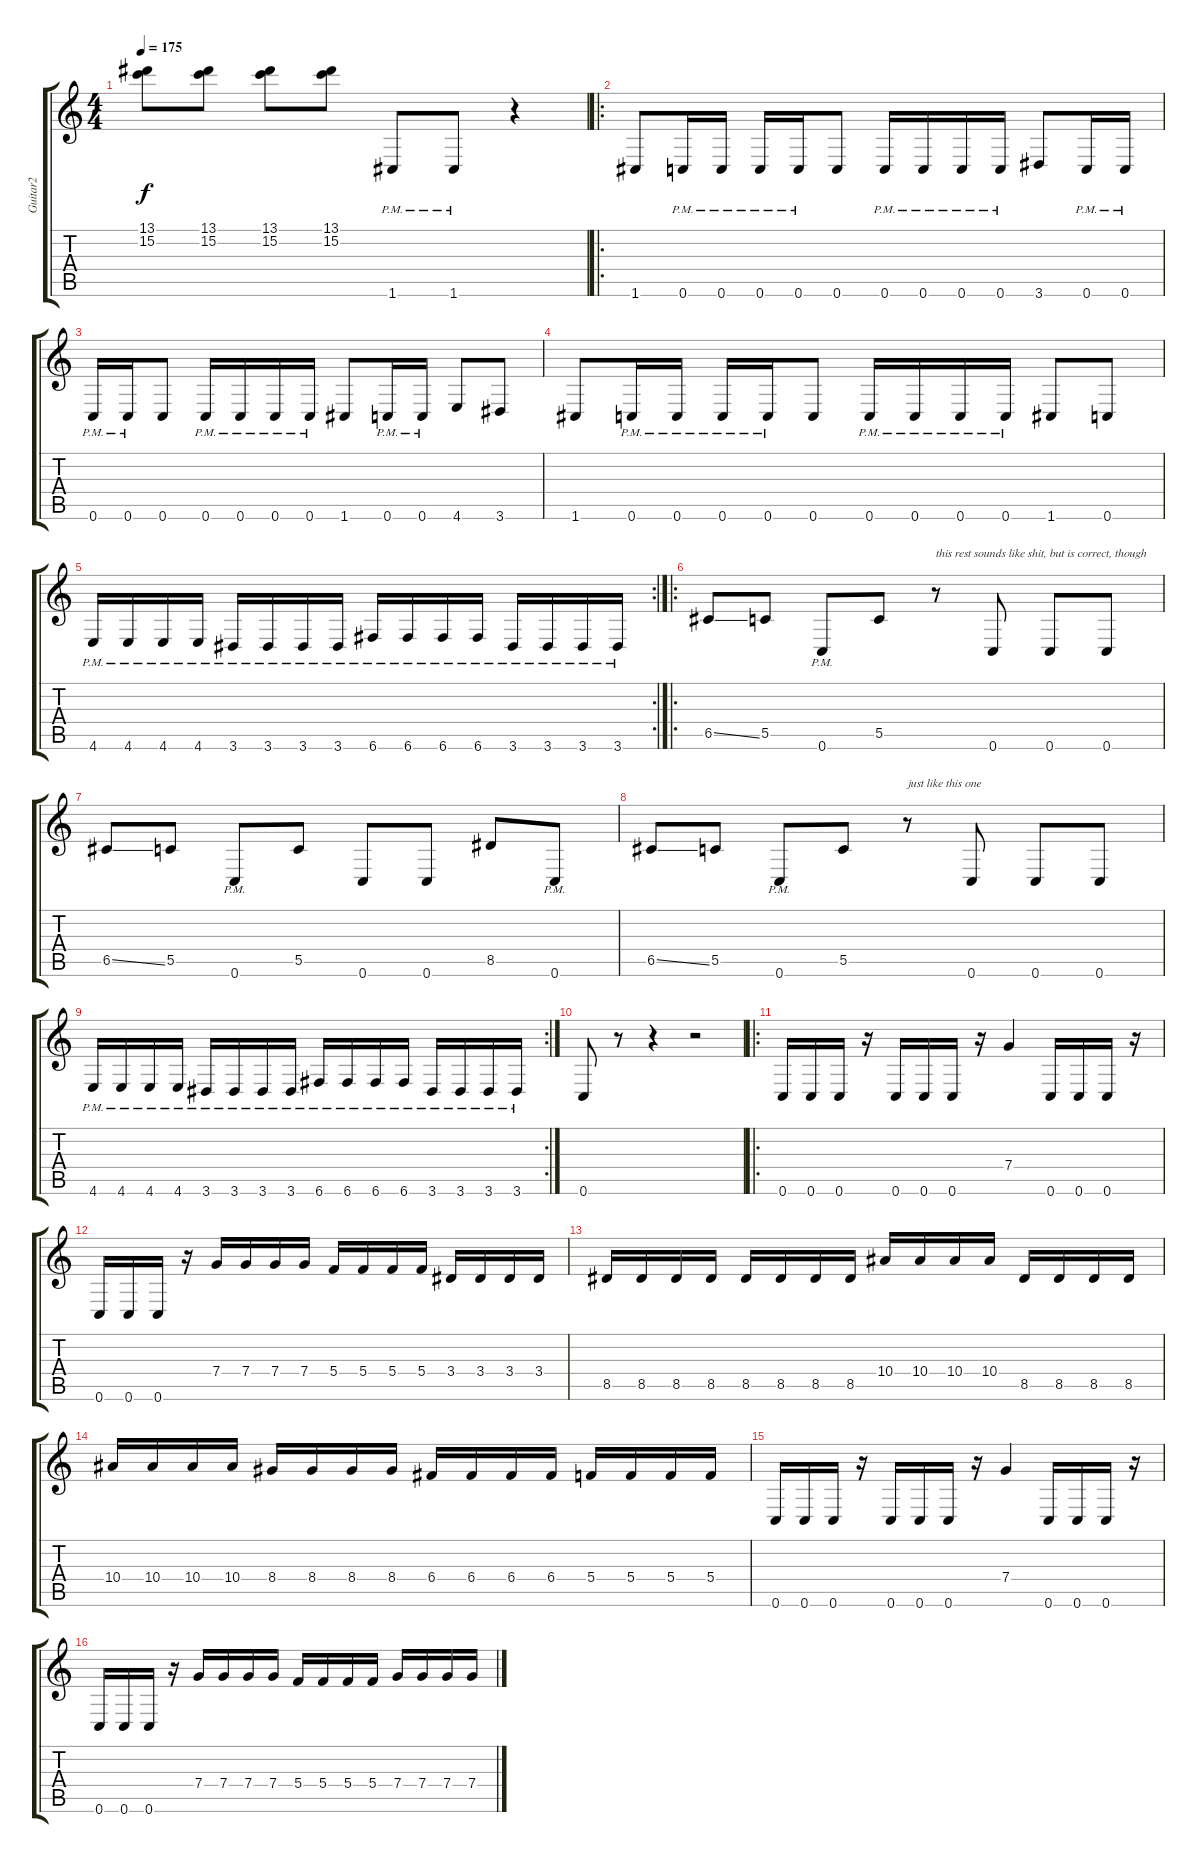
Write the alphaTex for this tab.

\track ("Guitar2" "Guitar2") {instrument distortionguitar}
\staff {score tabs}
\tuning (D4 A3 F3 C3 G2 C2) {hide}
\ts (4 4)
\tempo 175
\clef g2
\ks c
(13.1 15.2).8{dy f} (13.1 15.2).8 (13.1 15.2).8 (13.1 15.2).8 1.6{pm}.8{volume 16 instrument distortionguitar} 1.6{pm}.8 r.4 |
\ro
1.6.8 0.6{pm}.16 0.6{pm}.16 0.6{pm}.16 0.6{pm}.16 0.6.8 0.6{pm}.16 0.6{pm}.16 0.6{pm}.16 0.6{pm}.16 3.6.8 0.6{pm}.16 0.6{pm}.16 |
0.6{pm}.16 0.6{pm}.16 0.6.8 0.6{pm}.16 0.6{pm}.16 0.6{pm}.16 0.6{pm}.16 1.6.8 0.6{pm}.16 0.6{pm}.16 4.6.8 3.6.8 |
1.6.8 0.6{pm}.16 0.6{pm}.16 0.6{pm}.16 0.6{pm}.16 0.6.8 0.6{pm}.16 0.6{pm}.16 0.6{pm}.16 0.6{pm}.16 1.6.8 0.6.8 |
\rc 2
4.6{pm}.16 4.6{pm}.16 4.6{pm}.16 4.6{pm}.16 3.6{pm}.16 3.6{pm}.16 3.6{pm}.16 3.6{pm}.16 6.6{pm}.16 6.6{pm}.16 6.6{pm}.16 6.6{pm}.16 3.6{pm}.16 3.6{pm}.16 3.6{pm}.16 3.6{pm}.16 |
\ro
6.5{ss}.8 5.5.8 0.6{pm}.8 5.5.8 r.8{txt "this rest sounds like shit, but is correct, though"} 0.6.8 0.6.8 0.6.8 |
6.5{ss}.8 5.5.8 0.6{pm}.8 5.5.8 0.6.8 0.6.8 8.5.8 0.6{pm}.8 |
6.5{ss}.8 5.5.8 0.6{pm}.8 5.5.8 r.8{txt "just like this one"} 0.6.8 0.6.8 0.6.8 |
\rc 2
4.6{pm}.16 4.6{pm}.16 4.6{pm}.16 4.6{pm}.16 3.6{pm}.16 3.6{pm}.16 3.6{pm}.16 3.6{pm}.16 6.6{pm}.16 6.6{pm}.16 6.6{pm}.16 6.6{pm}.16 3.6{pm}.16 3.6{pm}.16 3.6{pm}.16 3.6{pm}.16 |
0.6.8 r.8 r.4 r.2 |
\ro
0.6.16 0.6.16 0.6.16 r.16 0.6.16 0.6.16 0.6.16 r.16 7.4.4 0.6.16 0.6.16 0.6.16 r.16 |
0.6.16 0.6.16 0.6.16 r.16 7.4.16 7.4.16 7.4.16 7.4.16 5.4.16 5.4.16 5.4.16 5.4.16 3.4.16 3.4.16 3.4.16 3.4.16 |
8.5.16 8.5.16 8.5.16 8.5.16 8.5.16 8.5.16 8.5.16 8.5.16 10.4.16 10.4.16 10.4.16 10.4.16 8.5.16 8.5.16 8.5.16 8.5.16 |
10.4.16 10.4.16 10.4.16 10.4.16 8.4.16 8.4.16 8.4.16 8.4.16 6.4.16 6.4.16 6.4.16 6.4.16 5.4.16 5.4.16 5.4.16 5.4.16 |
0.6.16 0.6.16 0.6.16 r.16 0.6.16 0.6.16 0.6.16 r.16 7.4.4 0.6.16 0.6.16 0.6.16 r.16 |
0.6.16 0.6.16 0.6.16 r.16 7.4.16 7.4.16 7.4.16 7.4.16 5.4.16 5.4.16 5.4.16 5.4.16 7.4.16 7.4.16 7.4.16 7.4.16
